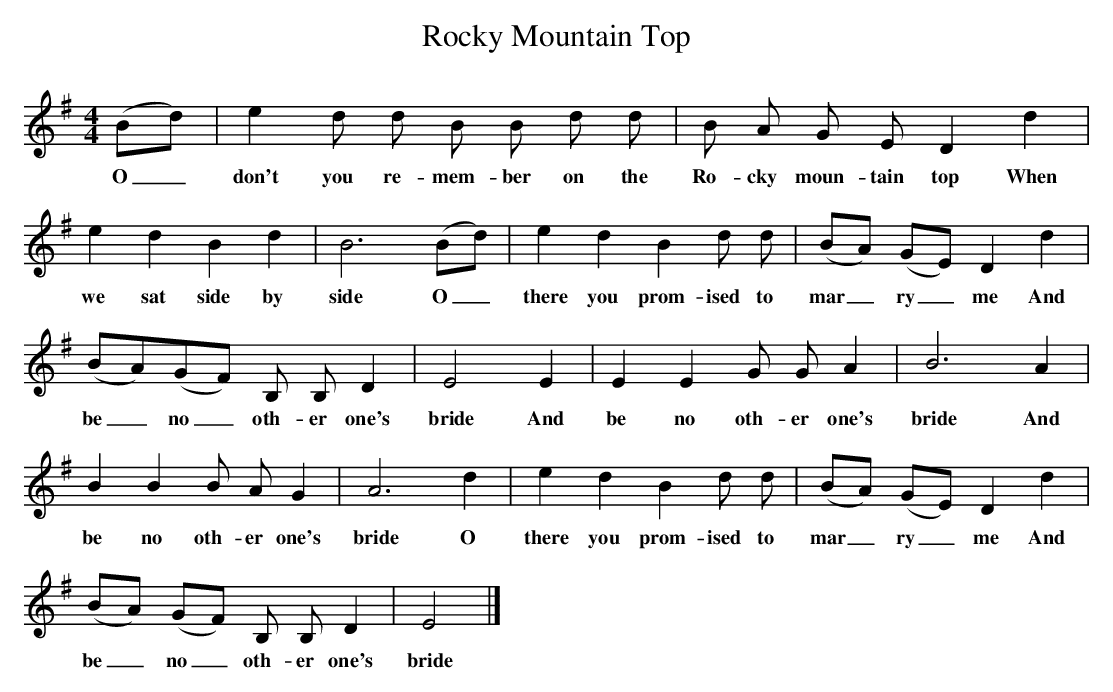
X:1
T:Rocky Mountain Top
M:4/4
L:1/4
K:Em
(B/2d/2) | e d/2 d/2 B/2 B/2 d/2 d/2 | B/2 A/2 G/2 E/2 D d |
w:O_ don't you re-mem-ber on the Ro-cky moun-tain top When
e d B d | B3 (B/2d/2) | e d B d/2 d/2 | (B/2A/2) (G/2E/2) D d |
w:we sat side by side O_ there you prom-ised to mar_ry_me And
(B/2A/2)(G/2F/2) B,/2 B,/2 D | E2 E | E E G/2 G/2 A | B3 A |
w:be_ no_ oth-er one's bride And be no oth-er one's bride And
B B B/2 A/2 G | A3 d | e d B d/2 d/2 | (B/2A/2) (G/2E/2) D d |
w:be no oth-er one's bride O there you prom-ised to mar_ry_ me And
(B/2A/2) (G/2F/2) B,/2 B,/2 D | E2 |]
w:be_ no_ oth-er one's bride
